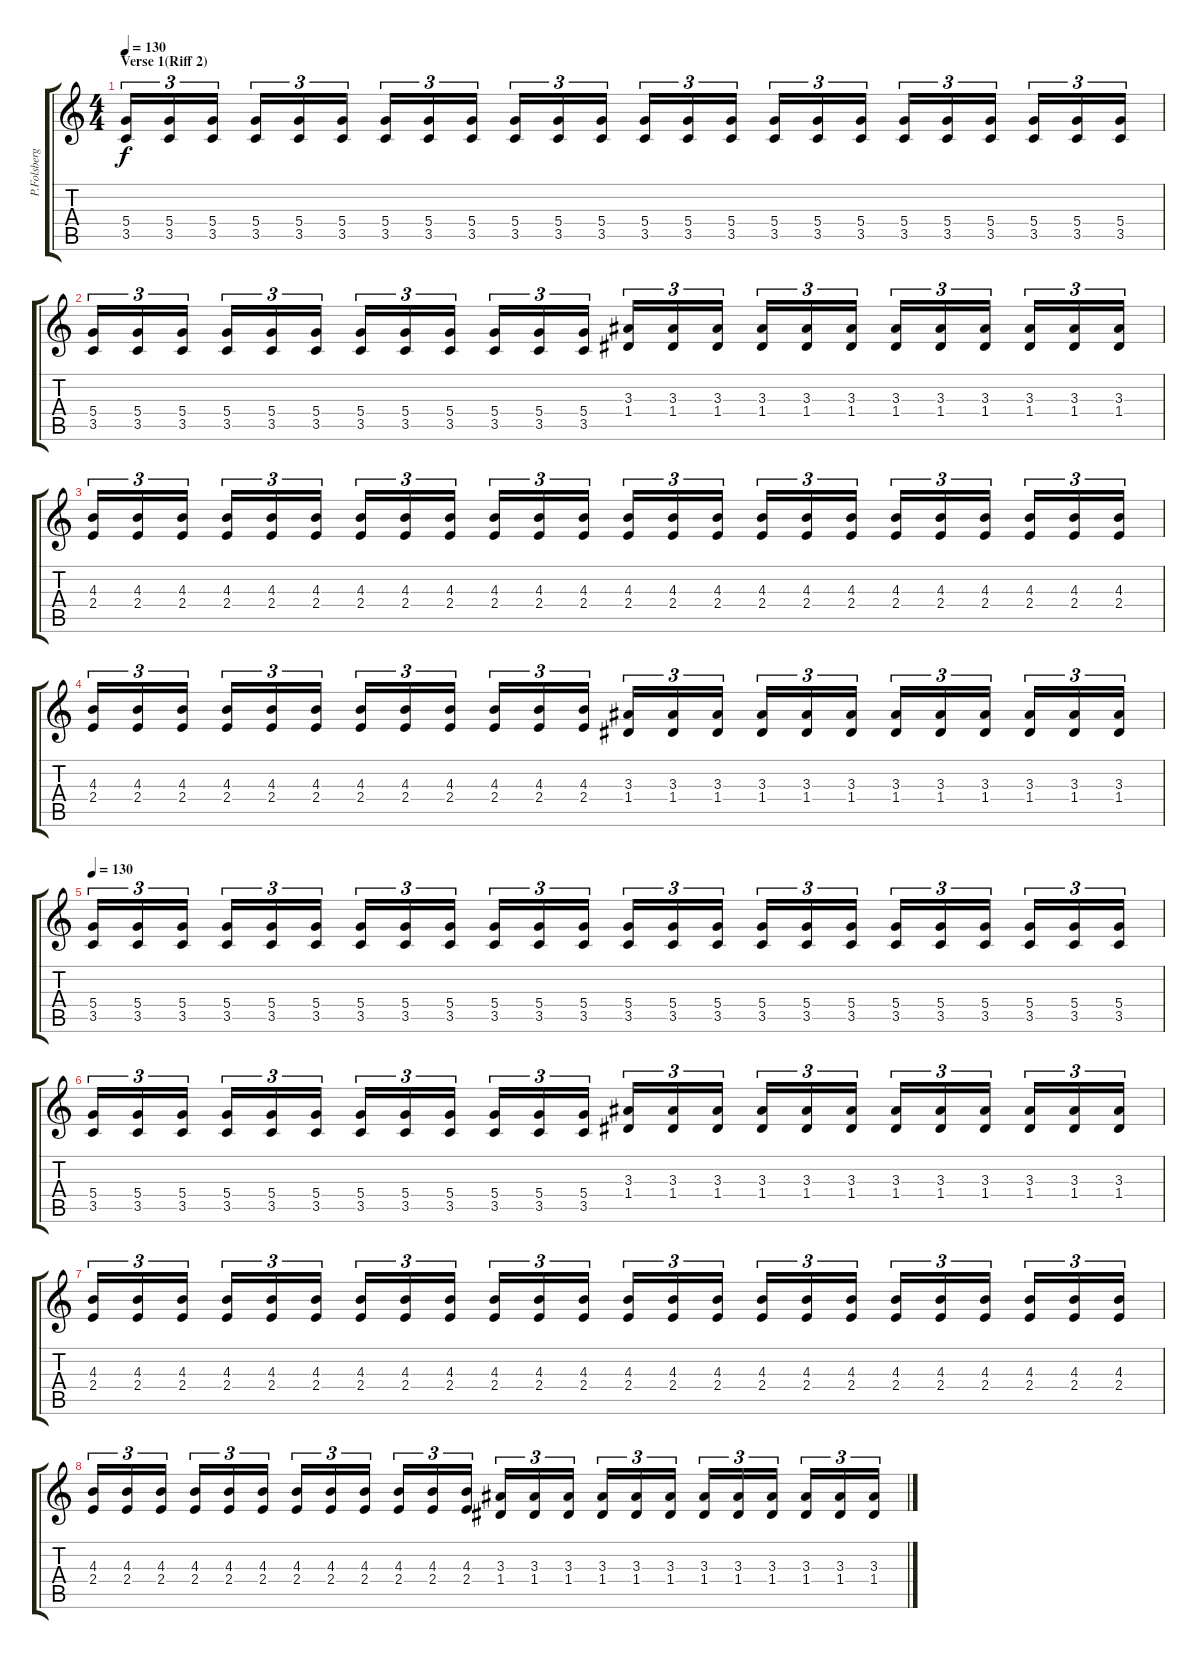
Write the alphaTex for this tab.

\track ("P.Folsberg(Rhythm)" "P.Folsberg") {instrument distortionguitar}
\staff {score tabs}
\tuning (E4 B3 G3 D3 A2 E2) {hide}
\ts (4 4)
\section ("" "Verse 1(Riff 2)")
\tempo 130
\clef g2
\ks c
(5.4 3.5).16{tu (3 2) dy f} (5.4 3.5).16{tu (3 2)} (5.4 3.5).16{tu (3 2) beam splitsecondary} (5.4 3.5).16{tu (3 2)} (5.4 3.5).16{tu (3 2)} (5.4 3.5).16{tu (3 2)} (5.4 3.5).16{tu (3 2)} (5.4 3.5).16{tu (3 2)} (5.4 3.5).16{tu (3 2) beam splitsecondary} (5.4 3.5).16{tu (3 2)} (5.4 3.5).16{tu (3 2)} (5.4 3.5).16{tu (3 2)} (5.4 3.5).16{tu (3 2)} (5.4 3.5).16{tu (3 2)} (5.4 3.5).16{tu (3 2) beam splitsecondary} (5.4 3.5).16{tu (3 2)} (5.4 3.5).16{tu (3 2)} (5.4 3.5).16{tu (3 2)} (5.4 3.5).16{tu (3 2)} (5.4 3.5).16{tu (3 2)} (5.4 3.5).16{tu (3 2) beam splitsecondary} (5.4 3.5).16{tu (3 2)} (5.4 3.5).16{tu (3 2)} (5.4 3.5).16{tu (3 2)} |
(5.4 3.5).16{tu (3 2)} (5.4 3.5).16{tu (3 2)} (5.4 3.5).16{tu (3 2) beam splitsecondary} (5.4 3.5).16{tu (3 2)} (5.4 3.5).16{tu (3 2)} (5.4 3.5).16{tu (3 2)} (5.4 3.5).16{tu (3 2)} (5.4 3.5).16{tu (3 2)} (5.4 3.5).16{tu (3 2) beam splitsecondary} (5.4 3.5).16{tu (3 2)} (5.4 3.5).16{tu (3 2)} (5.4 3.5).16{tu (3 2)} (3.3 1.4).16{tu (3 2)} (3.3 1.4).16{tu (3 2)} (3.3 1.4).16{tu (3 2) beam splitsecondary} (3.3 1.4).16{tu (3 2)} (3.3 1.4).16{tu (3 2)} (3.3 1.4).16{tu (3 2)} (3.3 1.4).16{tu (3 2)} (3.3 1.4).16{tu (3 2)} (3.3 1.4).16{tu (3 2) beam splitsecondary} (3.3 1.4).16{tu (3 2)} (3.3 1.4).16{tu (3 2)} (3.3 1.4).16{tu (3 2)} |
(4.3 2.4).16{tu (3 2)} (4.3 2.4).16{tu (3 2)} (4.3 2.4).16{tu (3 2) beam splitsecondary} (4.3 2.4).16{tu (3 2)} (4.3 2.4).16{tu (3 2)} (4.3 2.4).16{tu (3 2)} (4.3 2.4).16{tu (3 2)} (4.3 2.4).16{tu (3 2)} (4.3 2.4).16{tu (3 2) beam splitsecondary} (4.3 2.4).16{tu (3 2)} (4.3 2.4).16{tu (3 2)} (4.3 2.4).16{tu (3 2)} (4.3 2.4).16{tu (3 2)} (4.3 2.4).16{tu (3 2)} (4.3 2.4).16{tu (3 2) beam splitsecondary} (4.3 2.4).16{tu (3 2)} (4.3 2.4).16{tu (3 2)} (4.3 2.4).16{tu (3 2)} (4.3 2.4).16{tu (3 2)} (4.3 2.4).16{tu (3 2)} (4.3 2.4).16{tu (3 2) beam splitsecondary} (4.3 2.4).16{tu (3 2)} (4.3 2.4).16{tu (3 2)} (4.3 2.4).16{tu (3 2)} |
(4.3 2.4).16{tu (3 2)} (4.3 2.4).16{tu (3 2)} (4.3 2.4).16{tu (3 2) beam splitsecondary} (4.3 2.4).16{tu (3 2)} (4.3 2.4).16{tu (3 2)} (4.3 2.4).16{tu (3 2)} (4.3 2.4).16{tu (3 2)} (4.3 2.4).16{tu (3 2)} (4.3 2.4).16{tu (3 2) beam splitsecondary} (4.3 2.4).16{tu (3 2)} (4.3 2.4).16{tu (3 2)} (4.3 2.4).16{tu (3 2)} (3.3 1.4).16{tu (3 2)} (3.3 1.4).16{tu (3 2)} (3.3 1.4).16{tu (3 2) beam splitsecondary} (3.3 1.4).16{tu (3 2)} (3.3 1.4).16{tu (3 2)} (3.3 1.4).16{tu (3 2)} (3.3 1.4).16{tu (3 2)} (3.3 1.4).16{tu (3 2)} (3.3 1.4).16{tu (3 2) beam splitsecondary} (3.3 1.4).16{tu (3 2)} (3.3 1.4).16{tu (3 2)} (3.3 1.4).16{tu (3 2)} |
\tempo 130
(5.4 3.5).16{tu (3 2)} (5.4 3.5).16{tu (3 2)} (5.4 3.5).16{tu (3 2) beam splitsecondary} (5.4 3.5).16{tu (3 2)} (5.4 3.5).16{tu (3 2)} (5.4 3.5).16{tu (3 2)} (5.4 3.5).16{tu (3 2)} (5.4 3.5).16{tu (3 2)} (5.4 3.5).16{tu (3 2) beam splitsecondary} (5.4 3.5).16{tu (3 2)} (5.4 3.5).16{tu (3 2)} (5.4 3.5).16{tu (3 2)} (5.4 3.5).16{tu (3 2)} (5.4 3.5).16{tu (3 2)} (5.4 3.5).16{tu (3 2) beam splitsecondary} (5.4 3.5).16{tu (3 2)} (5.4 3.5).16{tu (3 2)} (5.4 3.5).16{tu (3 2)} (5.4 3.5).16{tu (3 2)} (5.4 3.5).16{tu (3 2)} (5.4 3.5).16{tu (3 2) beam splitsecondary} (5.4 3.5).16{tu (3 2)} (5.4 3.5).16{tu (3 2)} (5.4 3.5).16{tu (3 2)} |
(5.4 3.5).16{tu (3 2)} (5.4 3.5).16{tu (3 2)} (5.4 3.5).16{tu (3 2) beam splitsecondary} (5.4 3.5).16{tu (3 2)} (5.4 3.5).16{tu (3 2)} (5.4 3.5).16{tu (3 2)} (5.4 3.5).16{tu (3 2)} (5.4 3.5).16{tu (3 2)} (5.4 3.5).16{tu (3 2) beam splitsecondary} (5.4 3.5).16{tu (3 2)} (5.4 3.5).16{tu (3 2)} (5.4 3.5).16{tu (3 2)} (3.3 1.4).16{tu (3 2)} (3.3 1.4).16{tu (3 2)} (3.3 1.4).16{tu (3 2) beam splitsecondary} (3.3 1.4).16{tu (3 2)} (3.3 1.4).16{tu (3 2)} (3.3 1.4).16{tu (3 2)} (3.3 1.4).16{tu (3 2)} (3.3 1.4).16{tu (3 2)} (3.3 1.4).16{tu (3 2) beam splitsecondary} (3.3 1.4).16{tu (3 2)} (3.3 1.4).16{tu (3 2)} (3.3 1.4).16{tu (3 2)} |
(4.3 2.4).16{tu (3 2)} (4.3 2.4).16{tu (3 2)} (4.3 2.4).16{tu (3 2) beam splitsecondary} (4.3 2.4).16{tu (3 2)} (4.3 2.4).16{tu (3 2)} (4.3 2.4).16{tu (3 2)} (4.3 2.4).16{tu (3 2)} (4.3 2.4).16{tu (3 2)} (4.3 2.4).16{tu (3 2) beam splitsecondary} (4.3 2.4).16{tu (3 2)} (4.3 2.4).16{tu (3 2)} (4.3 2.4).16{tu (3 2)} (4.3 2.4).16{tu (3 2)} (4.3 2.4).16{tu (3 2)} (4.3 2.4).16{tu (3 2) beam splitsecondary} (4.3 2.4).16{tu (3 2)} (4.3 2.4).16{tu (3 2)} (4.3 2.4).16{tu (3 2)} (4.3 2.4).16{tu (3 2)} (4.3 2.4).16{tu (3 2)} (4.3 2.4).16{tu (3 2) beam splitsecondary} (4.3 2.4).16{tu (3 2)} (4.3 2.4).16{tu (3 2)} (4.3 2.4).16{tu (3 2)} |
(4.3 2.4).16{tu (3 2)} (4.3 2.4).16{tu (3 2)} (4.3 2.4).16{tu (3 2) beam splitsecondary} (4.3 2.4).16{tu (3 2)} (4.3 2.4).16{tu (3 2)} (4.3 2.4).16{tu (3 2)} (4.3 2.4).16{tu (3 2)} (4.3 2.4).16{tu (3 2)} (4.3 2.4).16{tu (3 2) beam splitsecondary} (4.3 2.4).16{tu (3 2)} (4.3 2.4).16{tu (3 2)} (4.3 2.4).16{tu (3 2)} (3.3 1.4).16{tu (3 2)} (3.3 1.4).16{tu (3 2)} (3.3 1.4).16{tu (3 2) beam splitsecondary} (3.3 1.4).16{tu (3 2)} (3.3 1.4).16{tu (3 2)} (3.3 1.4).16{tu (3 2)} (3.3 1.4).16{tu (3 2)} (3.3 1.4).16{tu (3 2)} (3.3 1.4).16{tu (3 2) beam splitsecondary} (3.3 1.4).16{tu (3 2)} (3.3 1.4).16{tu (3 2)} (3.3 1.4).16{tu (3 2)}
